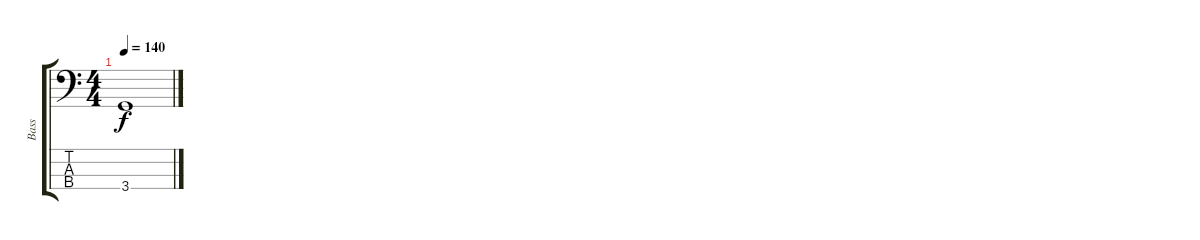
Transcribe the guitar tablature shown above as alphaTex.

\track ("Bass" "Bass") {instrument electricbassfinger}
\staff {score tabs}
\tuning (G2 D2 A1 E1) {hide}
\ts (4 4)
\tempo 140
\clef f4
\ks c
3.4{t}.1{dy f}
